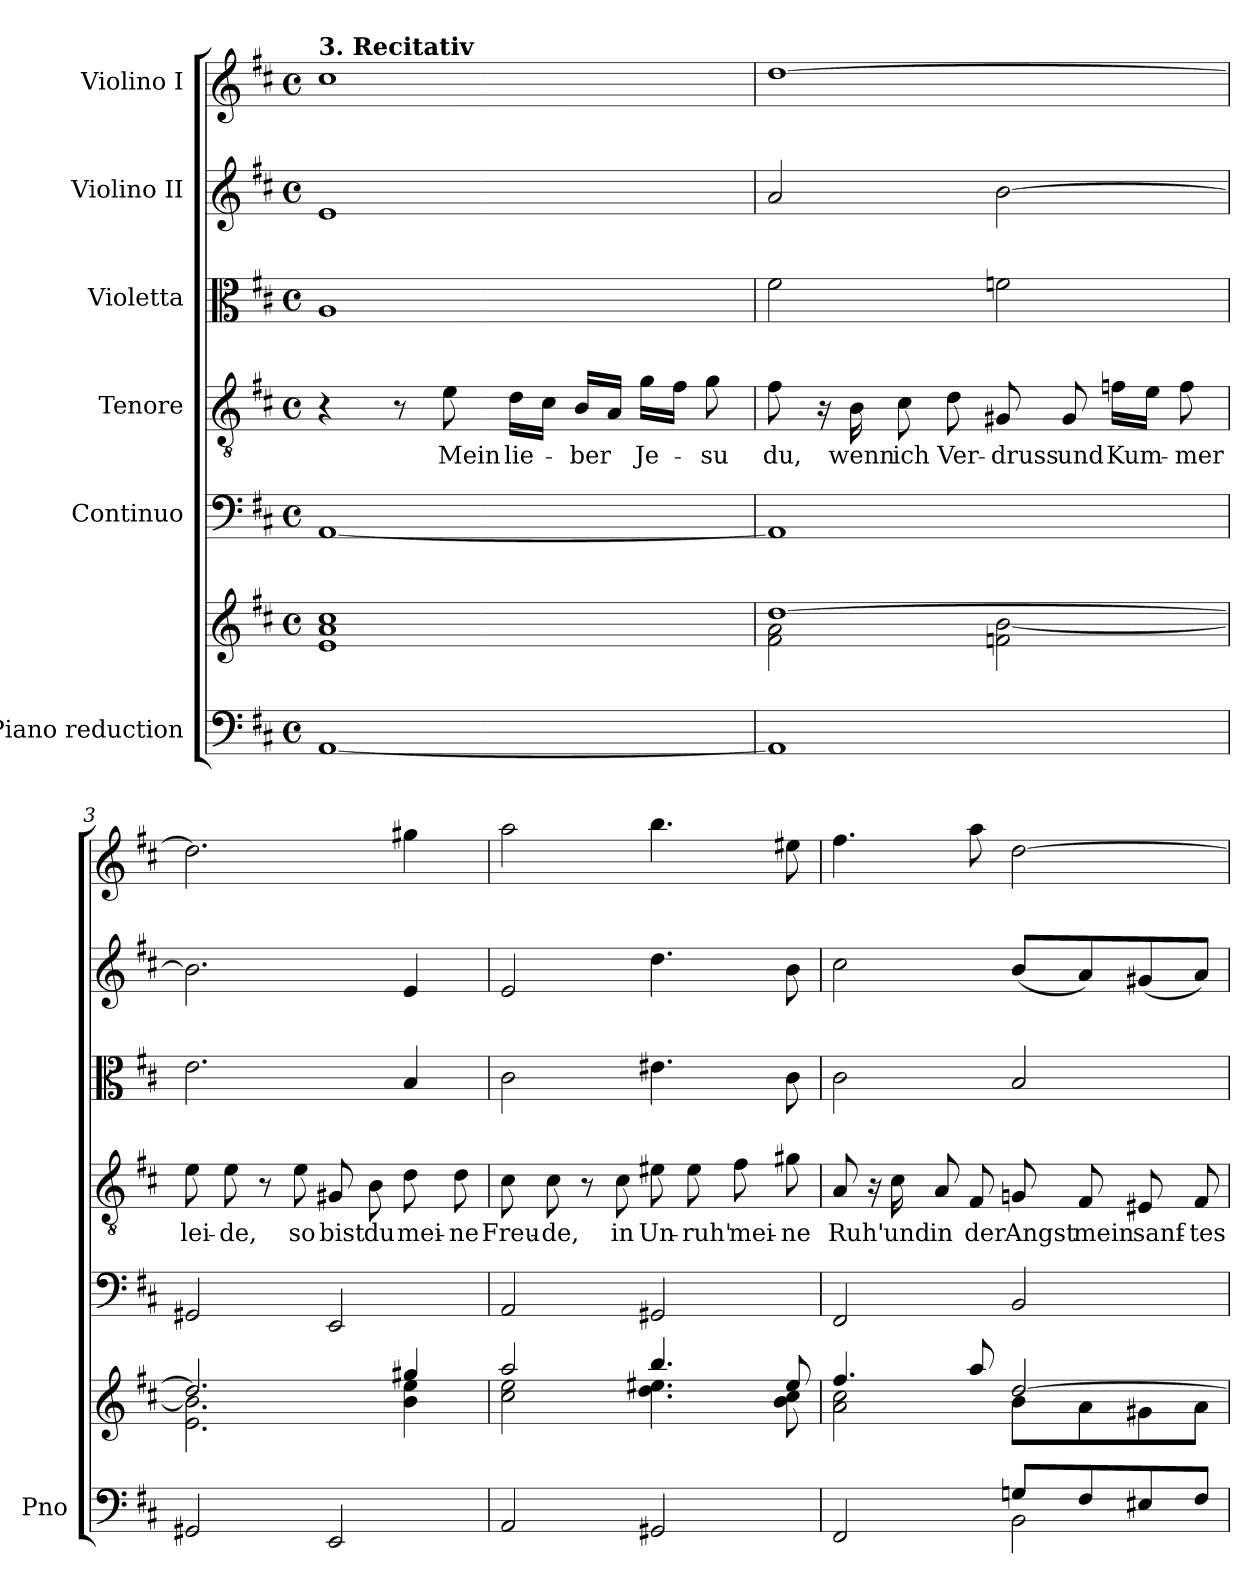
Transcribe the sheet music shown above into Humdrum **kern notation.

**kern	**kern	**kern	**kern	**text	**kern	**kern	**kern
*part6	*part6	*part5	*part4	*part4	*part3	*part2	*part1
*staff7	*staff6	*staff5	*staff4	*staff4	*staff3	*staff2	*staff1
*I"Piano reduction	*	*I"Continuo	*I"Tenore	*	*I"Violetta	*I"Violino II	*I"Violino I
*I'Pno	*	*	*	*	*	*	*
*stria5	*stria5	*	*	*	*	*	*
*clefF4	*clefG2	*clefF4	*clefGv2	*	*clefC3	*clefG2	*clefG2
*k[f#c#]	*k[f#c#]	*k[f#c#]	*k[f#c#]	*	*k[f#c#]	*k[f#c#]	*k[f#c#]
*M4/4	*M4/4	*M4/4	*M4/4	*	*M4/4	*M4/4	*M4/4
*met(c)	*met(c)	*met(c)	*met(c)	*	*met(c)	*met(c)	*met(c)
=1	=1	=1	=1	=1	=1	=1	=1
*	*^	*	*	*	*	*	*
!	!	!	!	!	!	!	!	!LO:TX:a:B:t=3. Recitativ
[1AA	1cc#	1e 1a	[1AA	4r	.	1A	1e	1cc#
.	.	.	.	8r	.	.	.	.
!	!	!	!	!	!LO:LY:b	!	!	!
.	.	.	.	8e\	Mein	.	.	.
!	!	!	!	!	!LO:LY:b	!	!	!
.	.	.	.	16d\LL	lie-	.	.	.
.	.	.	.	16c#\JJ	.	.	.	.
!	!	!	!	!	!LO:LY:b	!	!	!
.	.	.	.	16B/LL	-ber	.	.	.
.	.	.	.	16A/JJ	.	.	.	.
!	!	!	!	!	!LO:LY:b	!	!	!
.	.	.	.	16g\LL	Je-	.	.	.
.	.	.	.	16f#\JJ	.	.	.	.
!	!	!	!	!	!LO:LY:b	!	!	!
.	.	.	.	8g\	-su	.	.	.
=2	=2	=2	=2	=2	=2	=2	=2	=2
!	!	!	!	!	!LO:LY:b	!	!	!
1AA]	[1dd	2f#\ 2a\	1AA]	8f#\	du,	2f#\	2a/	[1dd
.	.	.	.	16r	.	.	.	.
!	!	!	!	!	!LO:LY:b	!	!	!
.	.	.	.	16B\	wenn	.	.	.
!	!	!	!	!	!LO:LY:b	!	!	!
.	.	.	.	8c#\	ich	.	.	.
!	!	!	!	!	!LO:LY:b	!	!	!
.	.	.	.	8d\	Ver-	.	.	.
!	!	!	!	!	!LO:LY:b	!	!	!
.	.	2fn\ [2b\	.	8G#X/	-druss	2fn\	[2b\	.
!	!	!	!	!	!LO:LY:b	!	!	!
.	.	.	.	8G#/	und	.	.	.
!	!	!	!	!	!LO:LY:b	!	!	!
.	.	.	.	16fn\LL	Kum-	.	.	.
.	.	.	.	16e\JJ	.	.	.	.
!	!	!	!	!	!LO:LY:b	!	!	!
.	.	.	.	8f\	-mer	.	.	.
=3	=3	=3	=3	=3	=3	=3	=3	=3
!	!	!	!	!	!LO:LY:b	!	!	!
2GG#X/	2.dd/]	2.e\ 2.b\]	2GG#X/	8e\	lei-	2.e\	2.b\]	2.dd\]
!	!	!	!	!	!LO:LY:b	!	!	!
.	.	.	.	8e\	-de,	.	.	.
.	.	.	.	8r	.	.	.	.
!	!	!	!	!	!LO:LY:b	!	!	!
.	.	.	.	8e\	so	.	.	.
!	!	!	!	!	!LO:LY:b	!	!	!
2EE/	.	.	2EE/	8G#X/	bist	.	.	.
!	!	!	!	!	!LO:LY:b	!	!	!
.	.	.	.	8B\	du	.	.	.
!	!	!	!	!	!LO:LY:b	!	!	!
.	4gg#X/	4b\ 4ee\	.	8d\	mei-	4B/	4e/	4gg#X\
!	!	!	!	!	!LO:LY:b	!	!	!
.	.	.	.	8d\	-ne	.	.	.
=4	=4	=4	=4	=4	=4	=4	=4	=4
!	!	!	!	!	!LO:LY:b	!	!	!
2AA/	2aa/	2cc#\ 2ee\	2AA/	8c#\	Freu-	2c#\	2e/	2aa\
!	!	!	!	!	!LO:LY:b	!	!	!
.	.	.	.	8c#\	-de,	.	.	.
.	.	.	.	8r	.	.	.	.
!	!	!	!	!	!LO:LY:b	!	!	!
.	.	.	.	8c#\	in	.	.	.
!	!	!	!	!	!LO:LY:b	!	!	!
2GG#X/	4.bb/	4.dd\ 4.ee#X\	2GG#X/	8e#X\	Un-	4.e#X\	4.dd\	4.bb\
!	!	!	!	!	!LO:LY:b	!	!	!
.	.	.	.	8e#\	-ruh'	.	.	.
!	!	!	!	!	!LO:LY:b	!	!	!
.	.	.	.	8f#\	mei-	.	.	.
!	!	!	!	!	!LO:LY:b	!	!	!
.	8ee#/	8b\ 8cc#\	.	8g#X\	-ne	8c#\	8b\	8ee#X\
!!LO:LB:g=z
=5	=5	=5	=5	=5	=5	=5	=5	=5
*^	*	*	*	*	*	*	*	*
!	!	!	!	!	!	!LO:LY:b	!	!	!
2FF#/	2ryy	4.ff#/	2a\ 2cc#\	2FF#/	8A/	Ruh'	2c#\	2cc#\	4.ff#\
.	.	.	.	.	16r	.	.	.	.
!	!	!	!	!	!	!LO:LY:b	!	!	!
.	.	.	.	.	16c#\	und	.	.	.
!	!	!	!	!	!	!LO:LY:b	!	!	!
.	.	.	.	.	8A/	in	.	.	.
!	!	!	!	!	!	!LO:LY:b	!	!	!
.	.	8aa/	.	.	8F#/	der	.	.	8aa\
!	!	!	!	!	!	!LO:LY:b	!	!	!
8Gn/L	2BB\	[2dd/	8b\L	2BB/	8Gn/	Angst	2B/	(8b/L	[2dd\
!	!	!	!	!	!	!LO:LY:b	!	!	!
8F#/	.	.	8a\	.	8F#/	mein	.	8a/)	.
!	!	!	!	!	!	!LO:LY:b	!	!	!
8E#X/	.	.	8g#X\	.	8E#X/	sanf-	.	(8g#X/	.
!	!	!	!	!	!	!LO:LY:b	!	!	!
8F#/J	.	.	8a\J	.	8F#/	-tes	.	8a/J)	.
*v	*v	*	*	*	*	*	*	*	*
*	*v	*v	*	*	*	*	*	*
=	=	=	=	=	=	=	=
*-	*-	*-	*-	*-	*-	*-	*-
